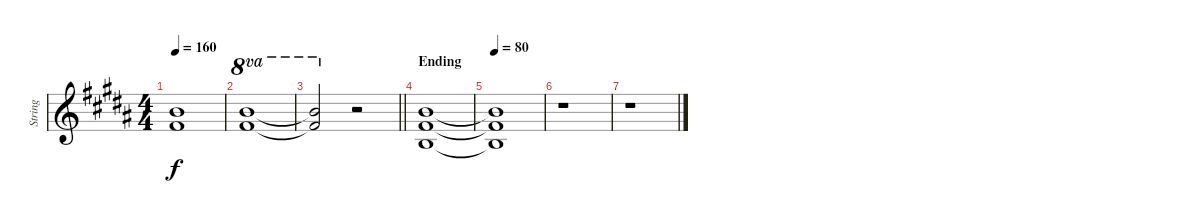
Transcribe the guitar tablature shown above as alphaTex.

\track ("String" "String") {instrument stringensemble1}
\staff {score}
\tuning (E4 B3 G3 D3 A2 E2 B1) {hide}
\ts (4 4)
\tempo 160
\clef g2
\ks b
(7.1{t} 7.2{t}).1{dy f} |
(19.1 19.2).1{ot 8va} |
\barLineRight lightlight
(19.1{t} 19.2{t}).2{ot 8va} r.2 |
\section ("" "Ending")
(7.1 7.2 4.3).1 |
\tempo 80
(7.1{t} 7.2{t} 4.3{t}).1 |
r.1 |
r.1
